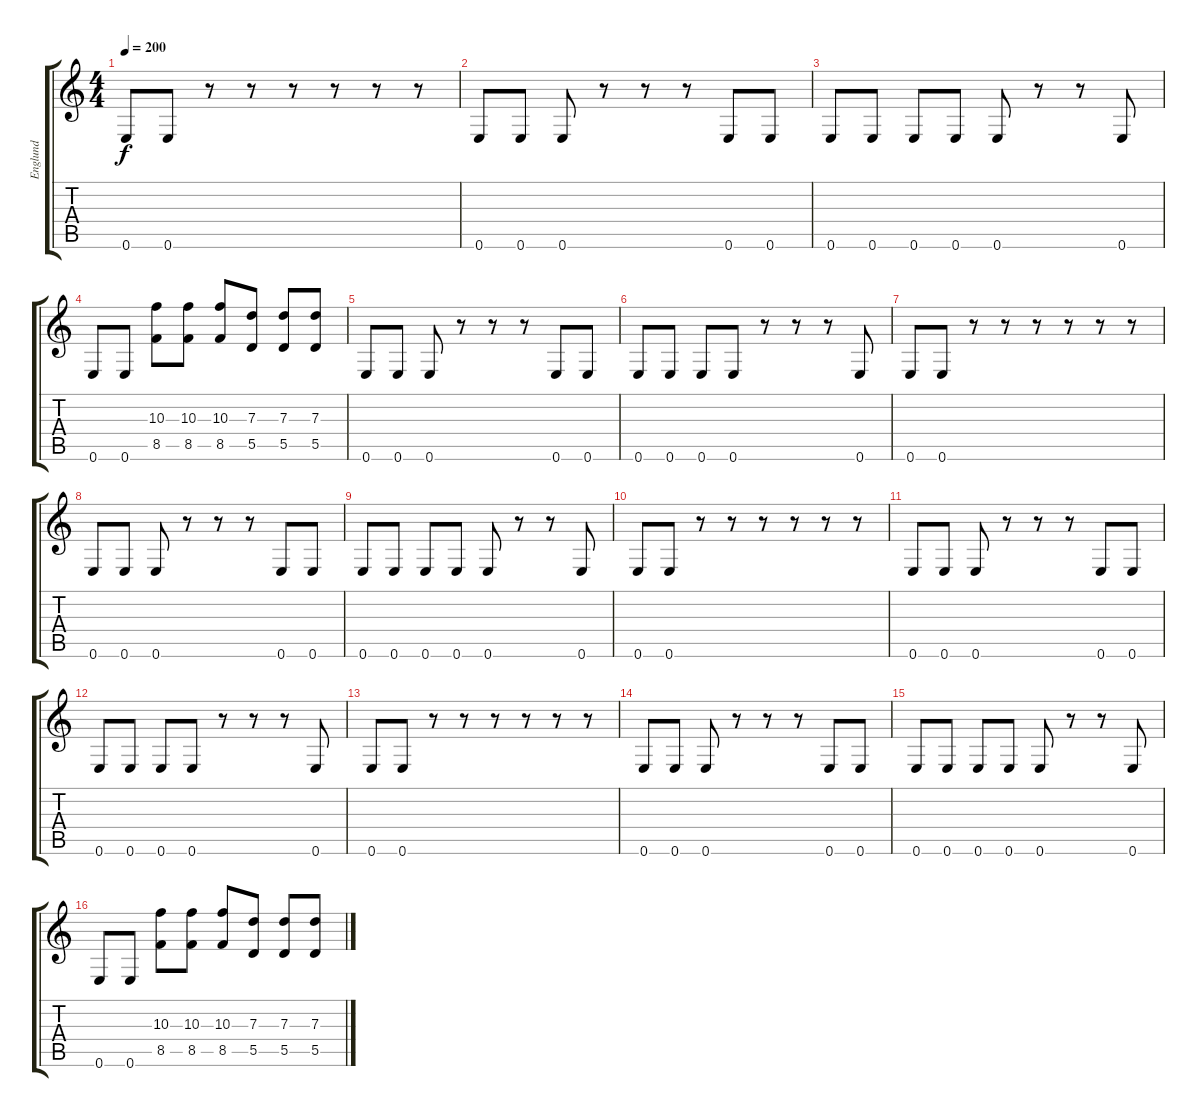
\track ("Englund" "Englund") {instrument distortionguitar}
\staff {score tabs}
\tuning (E4 B3 G3 D3 A2 E2) {hide}
\ts (4 4)
\tempo 200
\clef g2
\ks c
0.6.8{dy f} 0.6.8 r.8 r.8 r.8 r.8 r.8 r.8 |
0.6.8 0.6.8 0.6.8 r.8 r.8 r.8 0.6.8 0.6.8 |
0.6.8 0.6.8 0.6.8 0.6.8 0.6.8 r.8 r.8 0.6.8 |
0.6.8 0.6.8 (10.3 8.5).8 (10.3 8.5).8 (10.3 8.5).8 (7.3 5.5).8 (7.3 5.5).8 (7.3 5.5).8 |
0.6.8 0.6.8 0.6.8 r.8 r.8 r.8 0.6.8 0.6.8 |
0.6.8 0.6.8 0.6.8 0.6.8 r.8 r.8 r.8 0.6.8 |
0.6.8 0.6.8 r.8 r.8 r.8 r.8 r.8 r.8 |
0.6.8 0.6.8 0.6.8 r.8 r.8 r.8 0.6.8 0.6.8 |
0.6.8 0.6.8 0.6.8 0.6.8 0.6.8 r.8 r.8 0.6.8 |
0.6.8 0.6.8 r.8 r.8 r.8 r.8 r.8 r.8 |
0.6.8 0.6.8 0.6.8 r.8 r.8 r.8 0.6.8 0.6.8 |
0.6.8 0.6.8 0.6.8 0.6.8 r.8 r.8 r.8 0.6.8 |
0.6.8 0.6.8 r.8 r.8 r.8 r.8 r.8 r.8 |
0.6.8 0.6.8 0.6.8 r.8 r.8 r.8 0.6.8 0.6.8 |
0.6.8 0.6.8 0.6.8 0.6.8 0.6.8 r.8 r.8 0.6.8 |
0.6.8 0.6.8 (10.3 8.5).8 (10.3 8.5).8 (10.3 8.5).8 (7.3 5.5).8 (7.3 5.5).8 (7.3 5.5).8
